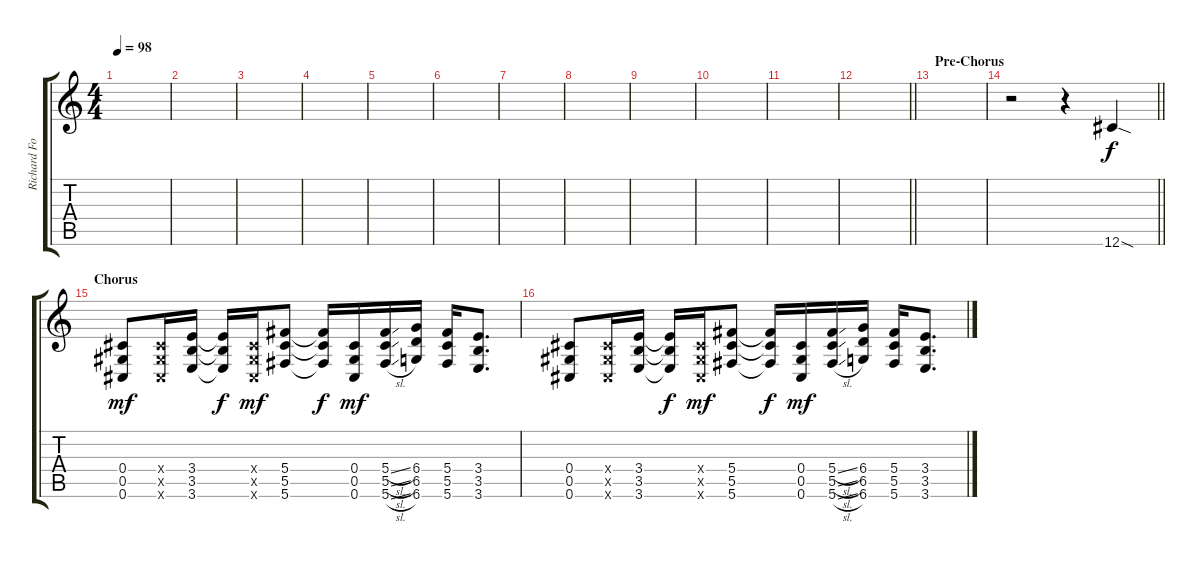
\track ("Richard Fortus (Lead)" "Richard Fo") {instrument distortionguitar}
\staff {score tabs}
\tuning (Eb4 Bb3 Gb3 Db3 Ab2 Db2) {hide}
\ts (4 4)
\tempo 98
\clef g2
\ks c
|
|
|
|
|
|
|
|
|
|
|
\barLineRight lightlight
|
\section ("" "Pre-Chorus")
|
\barLineRight lightlight
r.2 r.4 12.6{sod}.4 |
\section ("" "Chorus")
(0.4 0.5 0.6).8{dy mf} (0.4{x} 0.5{x} 0.6{x}).16 (3.4 3.5 3.6).16 (3.4{t} 3.5{t} 3.6{t}).16{dy f} (0.4{x} 0.5{x} 0.6{x}).16{dy mf} (5.4 5.5 5.6).8 (5.4{t} 5.5{t} 5.6{t}).16{dy f} (0.4 0.5 0.6).16{dy mf} (5.4{sl} 5.5{sl} 5.6{sl}).16 (6.4 6.5 6.6).16 (5.4 5.5 5.6).16 (3.4 3.5 3.6).8{d} |
(0.4 0.5 0.6).8 (0.4{x} 0.5{x} 0.6{x}).16 (3.4 3.5 3.6).16 (3.4{t} 3.5{t} 3.6{t}).16{dy f} (0.4{x} 0.5{x} 0.6{x}).16{dy mf} (5.4 5.5 5.6).8 (5.4{t} 5.5{t} 5.6{t}).16{dy f} (0.4 0.5 0.6).16{dy mf} (5.4{sl} 5.5{sl} 5.6{sl}).16 (6.4 6.5 6.6).16 (5.4 5.5 5.6).16 (3.4 3.5 3.6).8{d}
